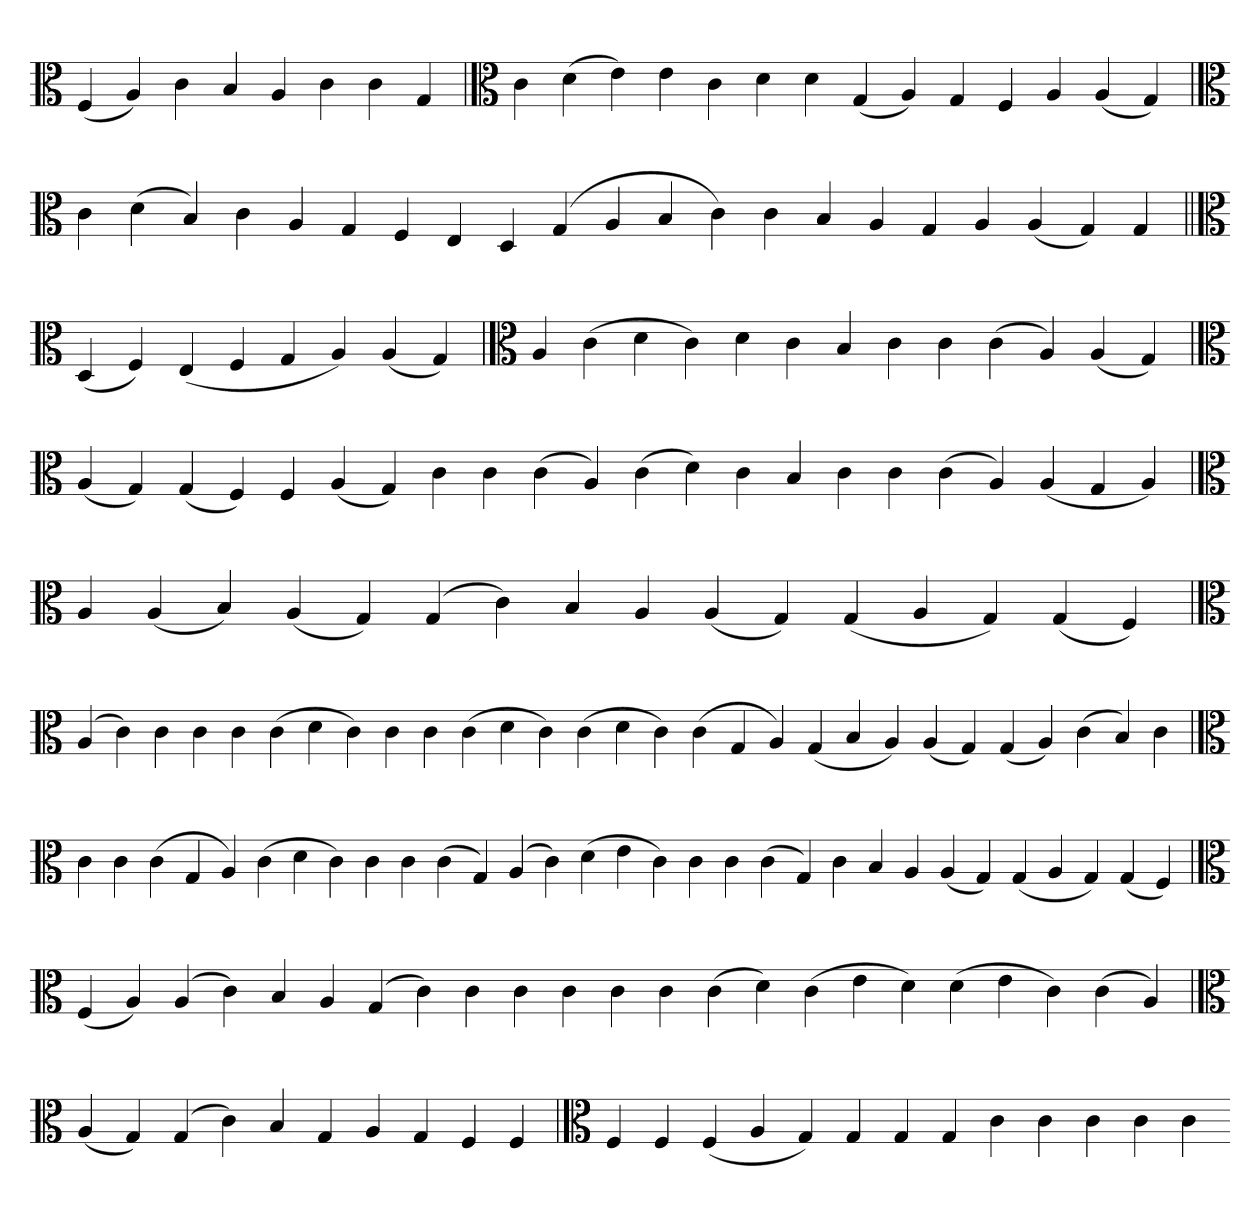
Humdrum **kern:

**kern
*part1
*staff1
*clefC3
=
(4F
4A)
4c
4B
4A
4c
4c
4G
='
*clefC3
4c
(4d
4e)
4e
4c
4d
4d
(4G
4A)
4G
4F
4A
(4A
4G)
=`
*clefC3
4c
(4d
4B)
4c
4A
4G
4F
4E
4D
(4G
4A
4B
4c)
4c
4B
4A
4G
4A
(4A
4G)
4G
=||
*clefC3
(4D
4F)
(4E
4F
4G
4A)
(4A
4G)
=`
*clefC3
4A
(4c
4d
4c)
4d
4c
4B
4c
4c
(4c
4A)
(4A
4G)
='
*clefC3
(4A
4G)
(4G
4F)
4F
(4A
4G)
4c
4c
(4c
4A)
(4c
4d)
4c
4B
4c
4c
(4c
4A)
(4A
4G
4A)
=`
*clefC3
4A
(4A
4B)
(4A
4G)
(4G
4c)
4B
4A
(4A
4G)
(4G
4A
4G)
(4G
4F)
=
*clefC3
(4A
4c)
4c
4c
4c
(4c
4d
4c)
4c
4c
(4c
4d
4c)
(4c
4d
4c)
(4c
4G
4A)
(4G
4B
4A)
(4A
4G)
(4G
4A)
(4c
4B)
4c
=`
*clefC3
4c
4c
(4c
4G
4A)
(4c
4d
4c)
4c
4c
(4c
4G)
(4A
4c)
(4d
4e
4c)
4c
4c
(4c
4G)
4c
4B
4A
(4A
4G)
(4G
4A
4G)
(4G
4F)
=
*clefC3
(4F
4A)
(4A
4c)
4B
4A
(4G
4c)
4c
4c
4c
4c
4c
(4c
4d)
(4c
4e
4d)
(4d
4e
4c)
(4c
4A)
=`
*clefC3
(4A
4G)
(4G
4c)
4B
4G
4A
4G
4F
4F
='
*clefC3
4F
4F
(4F
4A
4G)
4G
4G
4G
4c
4c
4c
4c
4c
=-
*-
